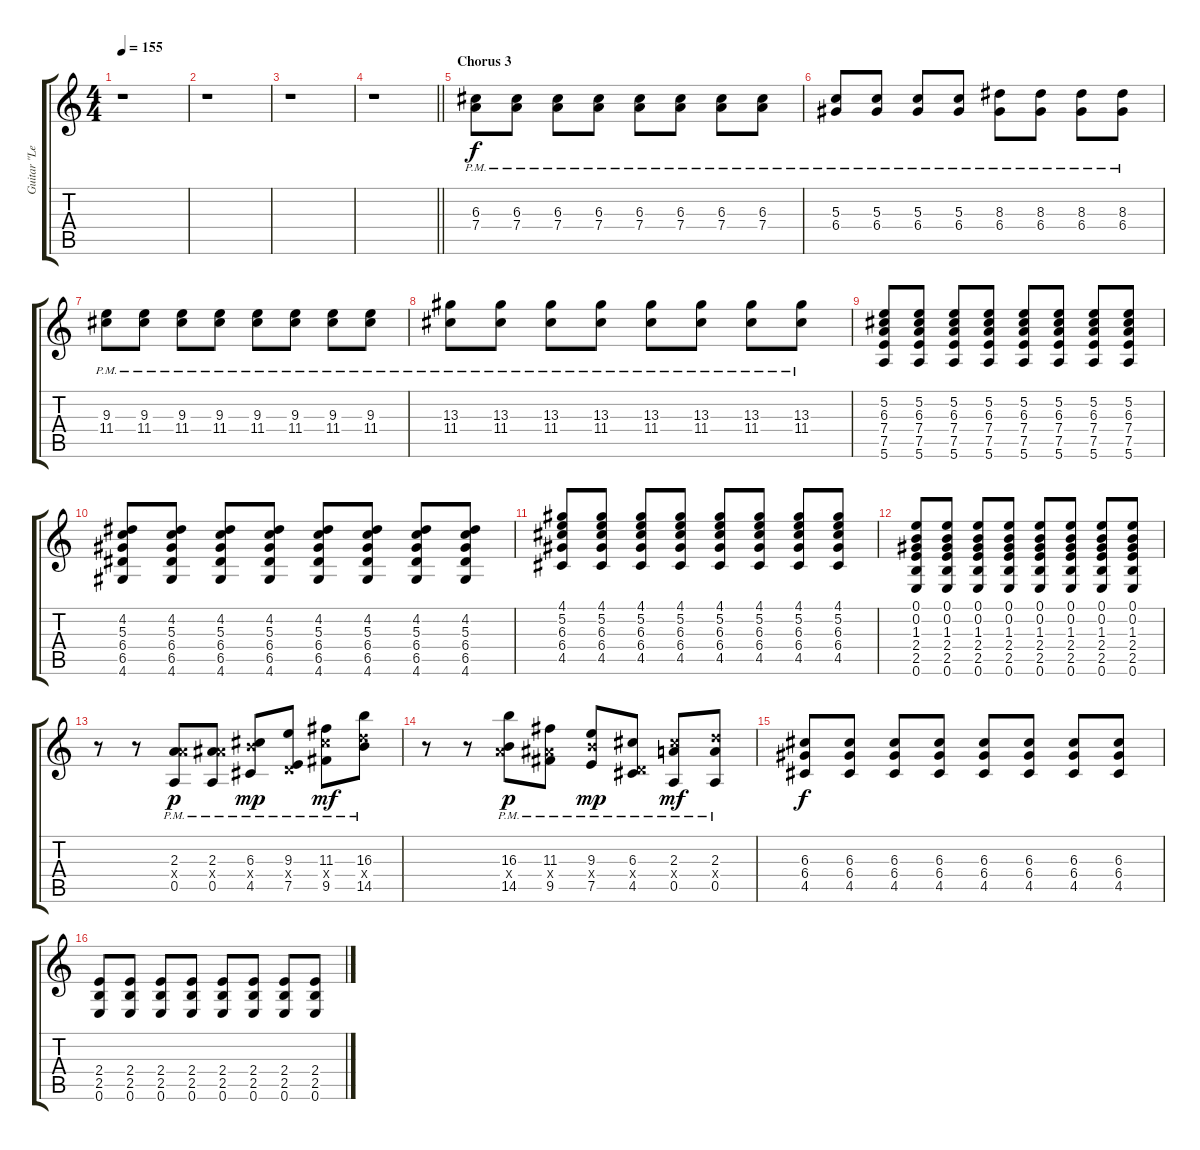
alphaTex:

\track ("Guitar \"Lead\"" "Guitar \"Le") {instrument overdrivenguitar}
\staff {score tabs}
\tuning (E4 B3 G3 D3 A2 E2) {hide}
\ts (4 4)
\tempo 155
\clef g2
\ks c
r.1{dy mf} |
r.1 |
r.1 |
\barLineRight lightlight
r.1 |
\section ("" "Chorus 3")
(6.3{pm} 7.4{pm}).8{dy f} (6.3{pm} 7.4{pm}).8 (6.3{pm} 7.4{pm}).8 (6.3{pm} 7.4{pm}).8 (6.3{pm} 7.4{pm}).8 (6.3{pm} 7.4{pm}).8 (6.3{pm} 7.4{pm}).8 (6.3{pm} 7.4{pm}).8 |
(5.3{pm} 6.4{pm}).8 (5.3{pm} 6.4{pm}).8 (5.3{pm} 6.4{pm}).8 (5.3{pm} 6.4{pm}).8 (8.3{pm} 6.4{pm}).8 (8.3{pm} 6.4{pm}).8 (8.3{pm} 6.4{pm}).8 (8.3{pm} 6.4{pm}).8 |
(9.3{pm} 11.4{pm}).8 (9.3{pm} 11.4{pm}).8 (9.3{pm} 11.4{pm}).8 (9.3{pm} 11.4{pm}).8 (9.3{pm} 11.4{pm}).8 (9.3{pm} 11.4{pm}).8 (9.3{pm} 11.4{pm}).8 (9.3{pm} 11.4{pm}).8 |
(13.3{pm} 11.4{pm}).8 (13.3{pm} 11.4{pm}).8 (13.3{pm} 11.4{pm}).8 (13.3{pm} 11.4{pm}).8 (13.3{pm} 11.4{pm}).8 (13.3{pm} 11.4{pm}).8 (13.3{pm} 11.4{pm}).8 (13.3{pm} 11.4{pm}).8 |
(5.2 6.3 7.4 7.5 5.6).8 (5.2 6.3 7.4 7.5 5.6).8 (5.2 6.3 7.4 7.5 5.6).8 (5.2 6.3 7.4 7.5 5.6).8 (5.2 6.3 7.4 7.5 5.6).8 (5.2 6.3 7.4 7.5 5.6).8 (5.2 6.3 7.4 7.5 5.6).8 (5.2 6.3 7.4 7.5 5.6).8 |
(4.2 5.3 6.4 6.5 4.6).8 (4.2 5.3 6.4 6.5 4.6).8 (4.2 5.3 6.4 6.5 4.6).8 (4.2 5.3 6.4 6.5 4.6).8 (4.2 5.3 6.4 6.5 4.6).8 (4.2 5.3 6.4 6.5 4.6).8 (4.2 5.3 6.4 6.5 4.6).8 (4.2 5.3 6.4 6.5 4.6).8 |
(4.1 5.2 6.3 6.4 4.5).8 (4.1 5.2 6.3 6.4 4.5).8 (4.1 5.2 6.3 6.4 4.5).8 (4.1 5.2 6.3 6.4 4.5).8 (4.1 5.2 6.3 6.4 4.5).8 (4.1 5.2 6.3 6.4 4.5).8 (4.1 5.2 6.3 6.4 4.5).8 (4.1 5.2 6.3 6.4 4.5).8 |
(0.1 0.2 1.3 2.4 2.5 0.6).8 (0.1 0.2 1.3 2.4 2.5 0.6).8 (0.1 0.2 1.3 2.4 2.5 0.6).8 (0.1 0.2 1.3 2.4 2.5 0.6).8 (0.1 0.2 1.3 2.4 2.5 0.6).8 (0.1 0.2 1.3 2.4 2.5 0.6).8 (0.1 0.2 1.3 2.4 2.5 0.6).8 (0.1 0.2 1.3 2.4 2.5 0.6).8 |
r.8 r.8 (2.3{pm} 7.4{pm x} 0.5{pm}).8{dy p} (2.3{pm} 8.4{pm x} 0.5{pm}).8 (6.3{pm} 9.4{pm x} 4.5{pm}).8{dy mp} (9.3{pm} 0.4{x} 7.5{pm}).8 (11.3{pm} 11.4{pm x} 9.5{pm}).8{dy mf} (16.3{pm} 12.4{pm x} 14.5{pm}).8 |
r.8 r.8 (16.3{pm} 7.4{pm x} 14.5{pm}).8{dy p} (11.3{pm} 8.4{pm x} 9.5{pm}).8 (9.3{pm} 9.4{pm x} 7.5{pm}).8{dy mp} (6.3{pm} 0.4{x} 4.5{pm}).8 (2.3{pm} 11.4{pm x} 0.5{pm}).8{dy mf} (2.3{pm} 12.4{pm x} 0.5{pm}).8 |
(6.3 6.4 4.5).8{dy f} (6.3 6.4 4.5).8 (6.3 6.4 4.5).8 (6.3 6.4 4.5).8 (6.3 6.4 4.5).8 (6.3 6.4 4.5).8 (6.3 6.4 4.5).8 (6.3 6.4 4.5).8 |
(2.4 2.5 0.6).8 (2.4 2.5 0.6).8 (2.4 2.5 0.6).8 (2.4 2.5 0.6).8 (2.4 2.5 0.6).8 (2.4 2.5 0.6).8 (2.4 2.5 0.6).8 (2.4 2.5 0.6).8
